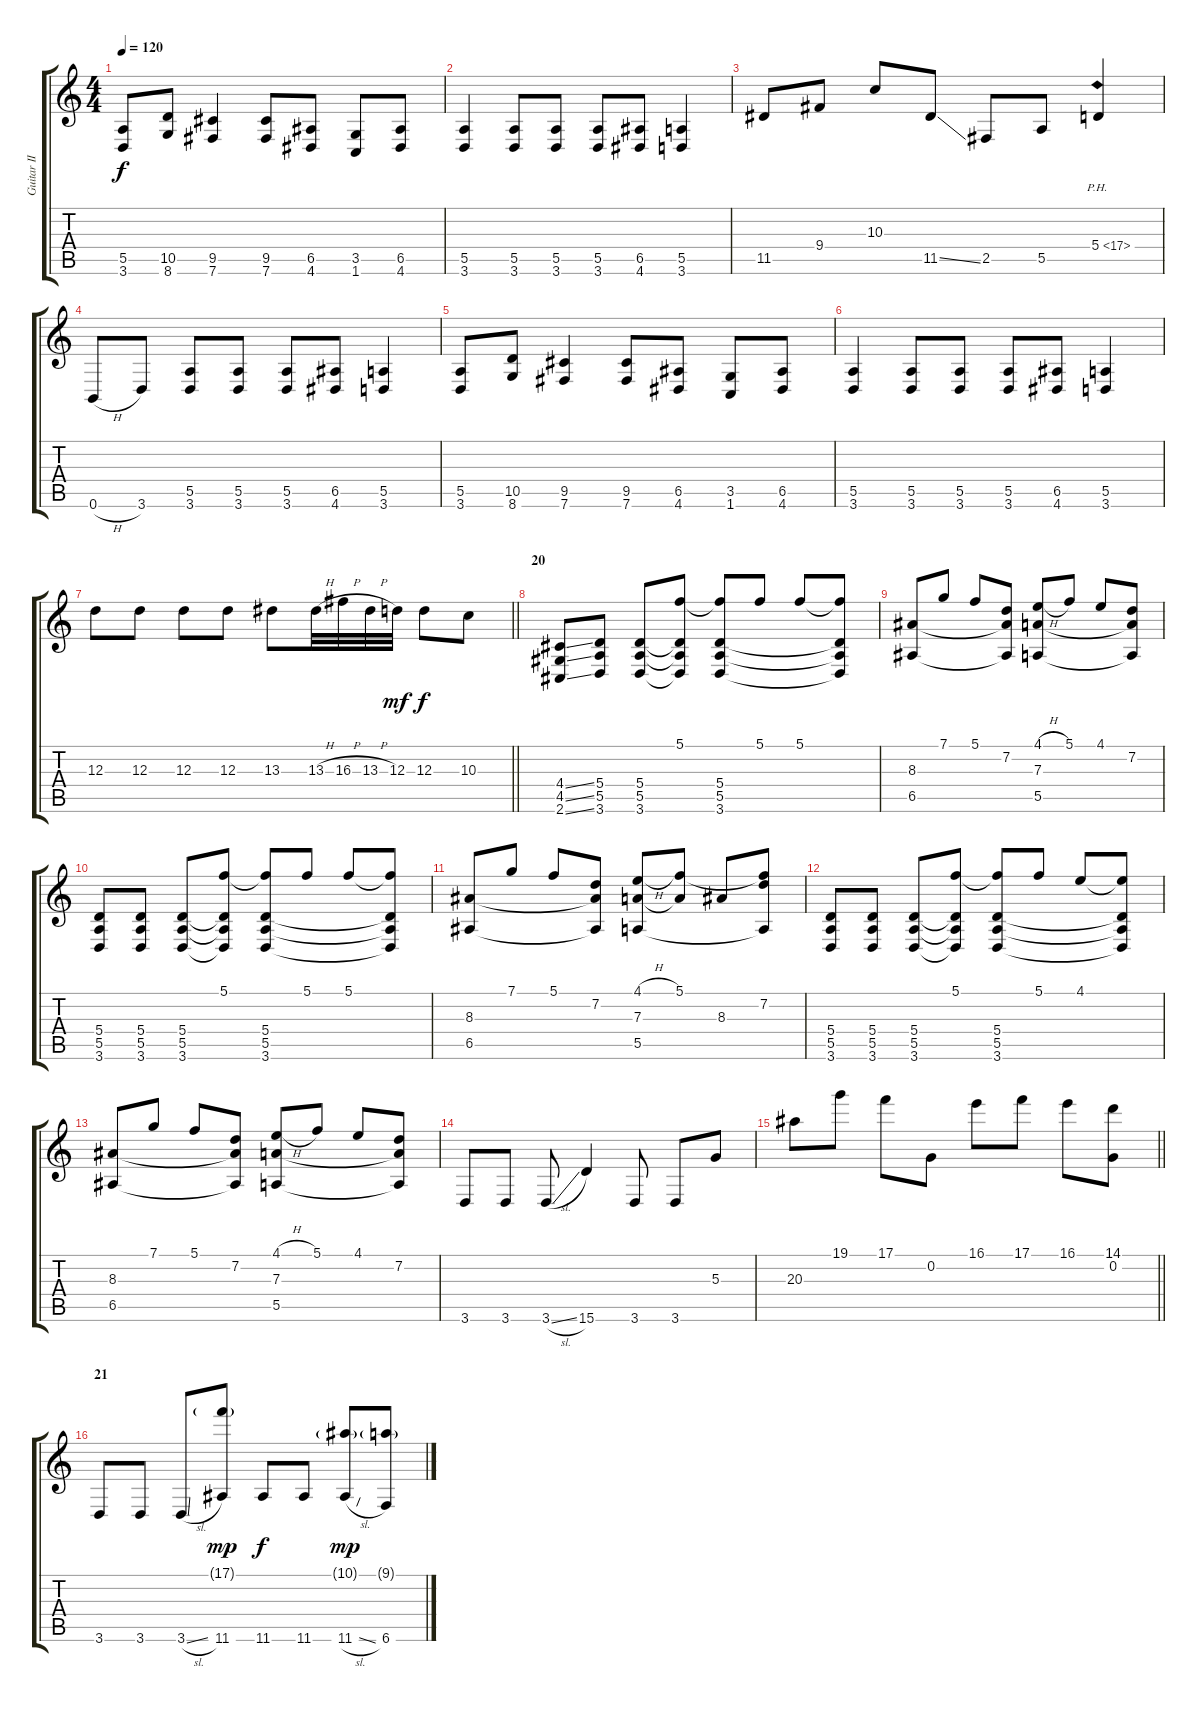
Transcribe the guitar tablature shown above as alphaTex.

\track ("Guitar II" "Guitar II") {instrument overdrivenguitar}
\staff {score tabs}
\tuning (C4 G3 D3 A2 E2 B1) {hide}
\ts (4 4)
\tempo 120
\clef g2
\ks c
(5.5 3.6).8{dy f} (10.5 8.6).8 (9.5 7.6).4 (9.5 7.6).8 (6.5 4.6).8 (3.5 1.6).8 (6.5 4.6).8 |
(5.5 3.6).4 (5.5 3.6).8 (5.5 3.6).8 (5.5 3.6).8 (6.5 4.6).8 (5.5 3.6).4 |
11.5.8 9.4.8 10.3.8 11.5{ss}.8 2.5.8 5.5.8 5.4{ph 12}.4 |
0.6{h}.8 3.6.8 (5.5 3.6).8 (5.5 3.6).8 (5.5 3.6).8 (6.5 4.6).8 (5.5 3.6).4 |
(5.5 3.6).8 (10.5 8.6).8 (9.5 7.6).4 (9.5 7.6).8 (6.5 4.6).8 (3.5 1.6).8 (6.5 4.6).8 |
(5.5 3.6).4 (5.5 3.6).8 (5.5 3.6).8 (5.5 3.6).8 (6.5 4.6).8 (5.5 3.6).4 |
\barLineRight lightlight
12.3.8 12.3.8 12.3.8 12.3.8 13.3.8 13.3{h}.32 16.3{h}.32 13.3{h}.32 12.3.32{dy mf} 12.3.8{dy f} 10.3.8 |
\section ("" "20")
(4.4{ss} 4.5{ss} 2.6{ss}).8 (5.4 5.5 3.6).8 (5.4 5.5 3.6).8 (5.1 5.4{t} 5.5{t} 3.6{t}).8 (5.1{t} 5.4 5.5 3.6).8 5.1.8 5.1.8 (5.1{t} 5.4{t} 5.5{t} 3.6{t}).8 |
(8.3 6.5).8 7.1.8 5.1.8 (7.2 8.3{t} 6.5{t}).8 (4.1{h} 7.3 5.5).8 5.1.8 4.1.8 (7.2 7.3{t} 5.5{t}).8 |
(5.4 5.5 3.6).8 (5.4 5.5 3.6).8 (5.4 5.5 3.6).8 (5.1 5.4{t} 5.5{t} 3.6{t}).8 (5.1{t} 5.4 5.5 3.6).8 5.1.8 5.1.8 (5.1{t} 5.4{t} 5.5{t} 3.6{t}).8 |
(8.3 6.5).8 7.1.8 5.1.8 (7.2 8.3{t} 6.5{t}).8 (4.1{h} 7.3 5.5).8 (5.1 7.3{t}).8 8.3.8 (5.1{t} 7.2 5.5{t}).8 |
(5.4 5.5 3.6).8 (5.4 5.5 3.6).8 (5.4 5.5 3.6).8 (5.1 5.4{t} 5.5{t} 3.6{t}).8 (5.1{t} 5.4 5.5 3.6).8 5.1.8 4.1.8 (4.1{t} 5.4{t} 5.5{t} 3.6{t}).8 |
(8.3 6.5).8 7.1.8 5.1.8 (7.2 8.3{t} 6.5{t}).8 (4.1{h} 7.3 5.5).8 5.1.8 4.1.8 (7.2 7.3{t} 5.5{t}).8 |
3.6.8 3.6.8 3.6{sl}.8 15.6.4 3.6.8 3.6.8 5.3.8 |
\barLineRight lightlight
20.3.8 19.1.8 17.1.8 0.2.8 16.1.8 17.1.8 16.1.8 (14.1 0.2).8 |
\section ("" "21")
3.6.8 3.6.8 3.6{sl}.8 (17.1{g} 11.6).8{dy mp} 11.6.8{dy f} 11.6.8 (10.1{g} 11.6{sl}).8{dy mp} (9.1{g} 6.6).8
